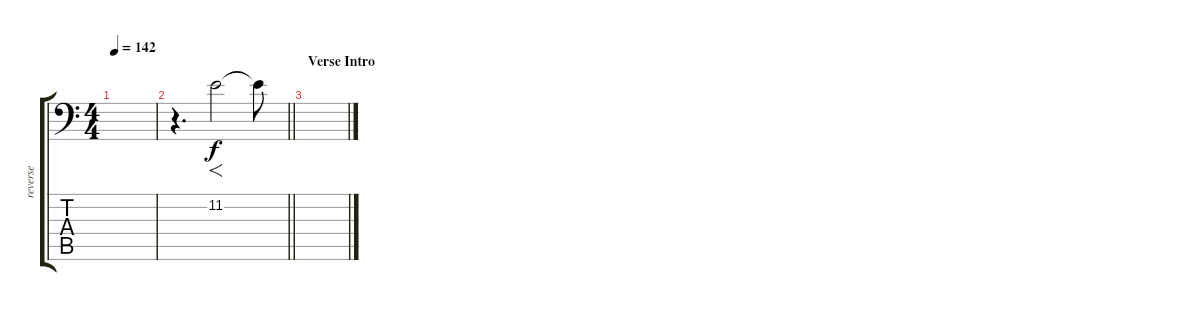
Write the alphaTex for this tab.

\track ("reverse" "reverse") {instrument reversecymbal}
\staff {score tabs}
\tuning (Bb3 F3 Db3 Ab2 Eb2 Bb1) {hide}
\ts (4 4)
\tempo 142
\clef f4
\ks c
|
\barLineRight lightlight
r.4{d} 11.2.2{f} 11.2{t}.8 |
\section ("" "Verse Intro")
